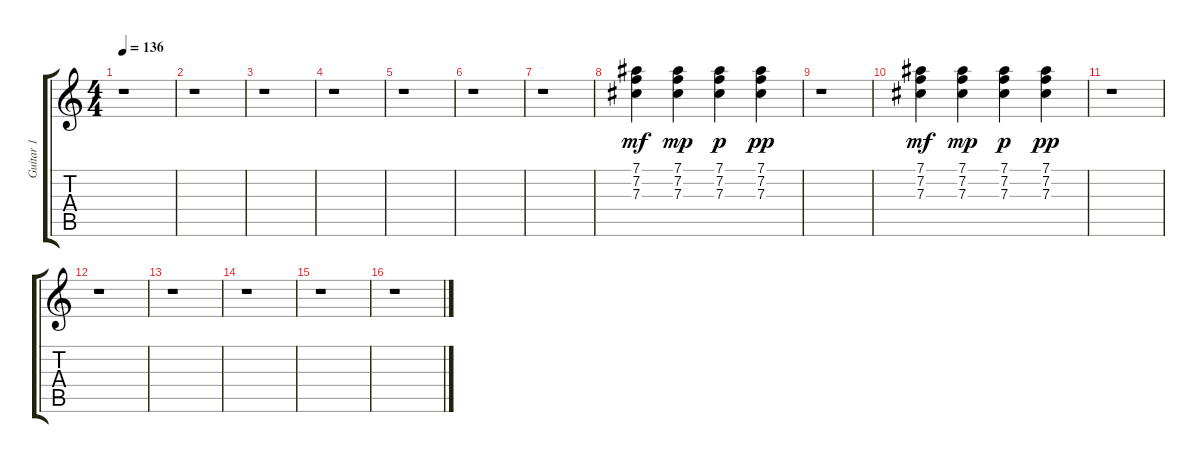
\track ("Guitar 1" "Guitar 1") {instrument electricguitarclean}
\staff {score tabs}
\tuning (Eb4 Bb3 Gb3 Db3 Ab2 Eb2) {hide}
\ts (4 4)
\tempo 136
\clef g2
\ks c
r.1{dy pp} |
r.1 |
r.1 |
r.1 |
r.1 |
r.1 |
r.1 |
(7.1 7.2 7.3).4{dy mf} (7.1 7.2 7.3).4{dy mp} (7.1 7.2 7.3).4{dy p} (7.1 7.2 7.3).4{dy pp} |
r.1 |
(7.1 7.2 7.3).4{dy mf} (7.1 7.2 7.3).4{dy mp} (7.1 7.2 7.3).4{dy p} (7.1 7.2 7.3).4{dy pp} |
r.1 |
r.1 |
r.1 |
r.1 |
r.1 |
r.1
